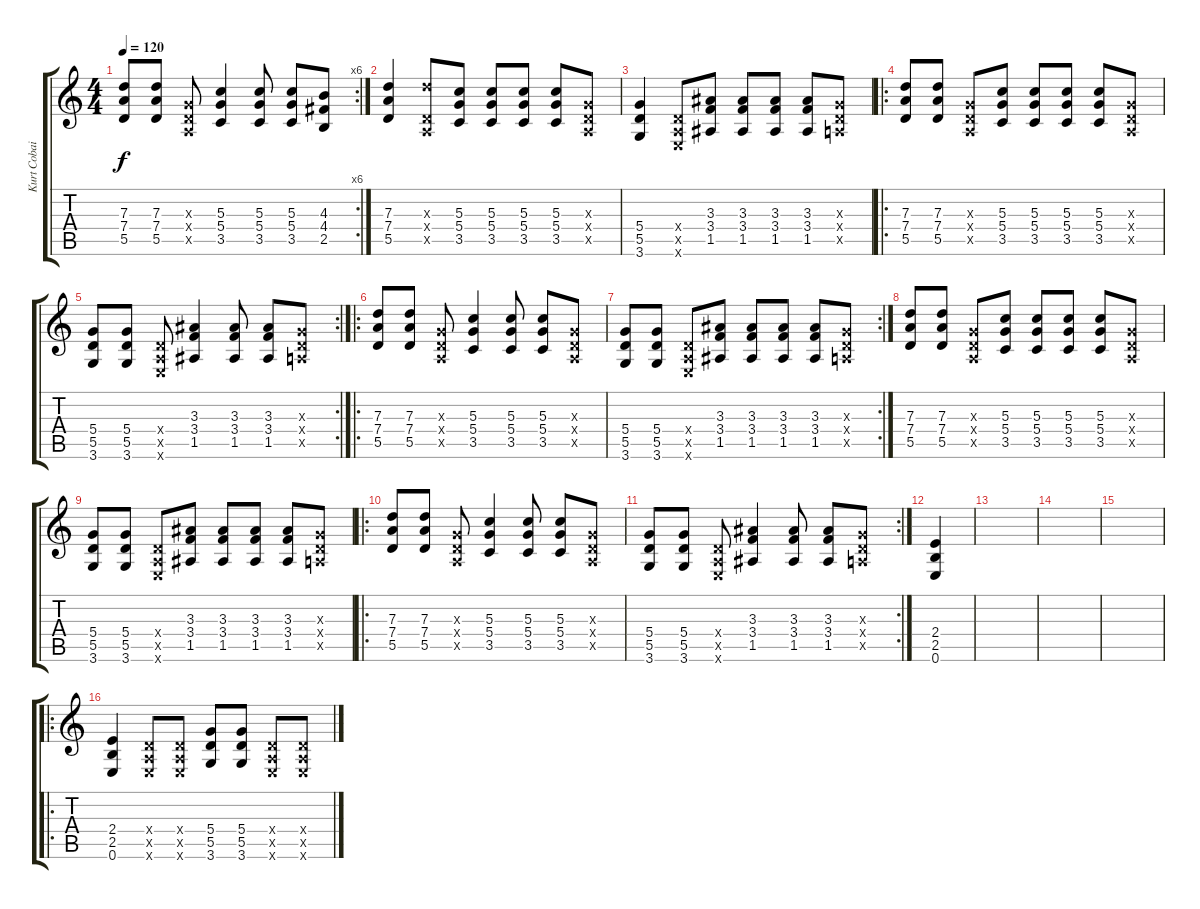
\track ("Kurt Cobain" "Kurt Cobai") {instrument acousticguitarsteel}
\staff {score tabs}
\tuning (E4 B3 G3 D3 A2 E2) {hide}
\rc 6
\ts (4 4)
\tempo 120
\clef g2
\ks c
(7.3 7.4 5.5).8{dy f} (7.3 7.4 5.5).8 (0.3{x} 0.4{x} 0.5{x}).8 (5.3 5.4 3.5).4 (5.3 5.4 3.5).8 (5.3 5.4 3.5).8 (4.3 4.4 2.5).8 |
(7.3 7.4 5.5).4 (7.3{x} 0.4{x} 0.5{x}).8 (5.3 5.4 3.5).8 (5.3 5.4 3.5).8 (5.3 5.4 3.5).8 (5.3 5.4 3.5).8 (0.3{x} 0.4{x} 0.5{x}).8 |
(5.4 5.5 3.6).4 (0.4{x} 0.5{x} 0.6{x}).8 (3.3 3.4 1.5).8 (3.3 3.4 1.5).8 (3.3 3.4 1.5).8 (3.3 3.4 1.5).8 (0.3{x} 0.4{x} 0.5{x}).8 |
\ro
(7.3 7.4 5.5).8 (7.3 7.4 5.5).8 (0.3{x} 0.4{x} 0.5{x}).8 (5.3 5.4 3.5).8 (5.3 5.4 3.5).8 (5.3 5.4 3.5).8 (5.3 5.4 3.5).8 (0.3{x} 0.4{x} 0.5{x}).8 |
\rc 2
(5.4 5.5 3.6).8 (5.4 5.5 3.6).8 (0.4{x} 0.5{x} 0.6{x}).8 (3.3 3.4 1.5).4 (3.3 3.4 1.5).8 (3.3 3.4 1.5).8 (0.3{x} 0.4{x} 0.5{x}).8 |
\ro
(7.3 7.4 5.5).8 (7.3 7.4 5.5).8 (0.3{x} 0.4{x} 0.5{x}).8 (5.3 5.4 3.5).4 (5.3 5.4 3.5).8 (5.3 5.4 3.5).8 (0.3{x} 0.4{x} 0.5{x}).8 |
\rc 2
(5.4 5.5 3.6).8 (5.4 5.5 3.6).8 (0.4{x} 0.5{x} 0.6{x}).8 (3.3 3.4 1.5).8 (3.3 3.4 1.5).8 (3.3 3.4 1.5).8 (3.3 3.4 1.5).8 (0.3{x} 0.4{x} 0.5{x}).8 |
(7.3 7.4 5.5).8 (7.3 7.4 5.5).8 (0.3{x} 0.4{x} 0.5{x}).8 (5.3 5.4 3.5).8 (5.3 5.4 3.5).8 (5.3 5.4 3.5).8 (5.3 5.4 3.5).8 (0.3{x} 0.4{x} 0.5{x}).8 |
(5.4 5.5 3.6).8 (5.4 5.5 3.6).8 (0.4{x} 0.5{x} 0.6{x}).8 (3.3 3.4 1.5).8 (3.3 3.4 1.5).8 (3.3 3.4 1.5).8 (3.3 3.4 1.5).8 (0.3{x} 0.4{x} 0.5{x}).8 |
\ro
(7.3 7.4 5.5).8 (7.3 7.4 5.5).8 (0.3{x} 0.4{x} 0.5{x}).8 (5.3 5.4 3.5).4 (5.3 5.4 3.5).8 (5.3 5.4 3.5).8 (0.3{x} 0.4{x} 0.5{x}).8 |
\rc 2
(5.4 5.5 3.6).8 (5.4 5.5 3.6).8 (0.4{x} 0.5{x} 0.6{x}).8 (3.3 3.4 1.5).4 (3.3 3.4 1.5).8 (3.3 3.4 1.5).8 (0.3{x} 0.4{x} 0.5{x}).8 |
(2.4 2.5 0.6).4 |
|
|
|
\ro
(2.4 2.5 0.6).4 (0.4{x} 0.5{x} 0.6{x}).8 (0.4{x} 0.5{x} 0.6{x}).8 (5.4 5.5 3.6).8 (5.4 5.5 3.6).8 (0.4{x} 0.5{x} 0.6{x}).8 (0.4{x} 0.5{x} 0.6{x}).8
